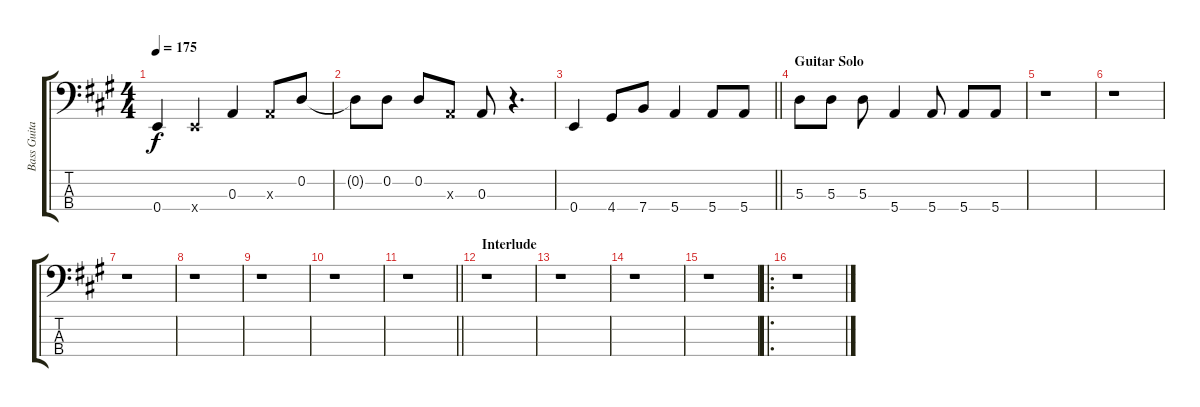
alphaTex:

\track ("Bass Guitar" "Bass Guita") {instrument electricbassfinger}
\staff {score tabs}
\tuning (G2 D2 A1 E1) {hide}
\ts (4 4)
\tempo 175
\clef f4
\ks a
0.4.4{dy f} 0.4{x}.4 0.3.4 0.3{x}.8 0.2.8 |
0.2{t}.8 0.2.8 0.2.8 0.3{x}.8 0.3.8 r.4{d} |
\barLineRight lightlight
0.4.4 4.4.8 7.4.8 5.4.4 5.4.8 5.4.8 |
\section ("" "Guitar Solo")
5.3.8 5.3.8 5.3.8 5.4.4 5.4.8 5.4.8 5.4.8 |
r.1 |
r.1 |
r.1 |
r.1 |
r.1 |
r.1 |
\barLineRight lightlight
r.1 |
\section ("" "Interlude")
r.1 |
r.1 |
r.1 |
r.1 |
\ro
r.1
